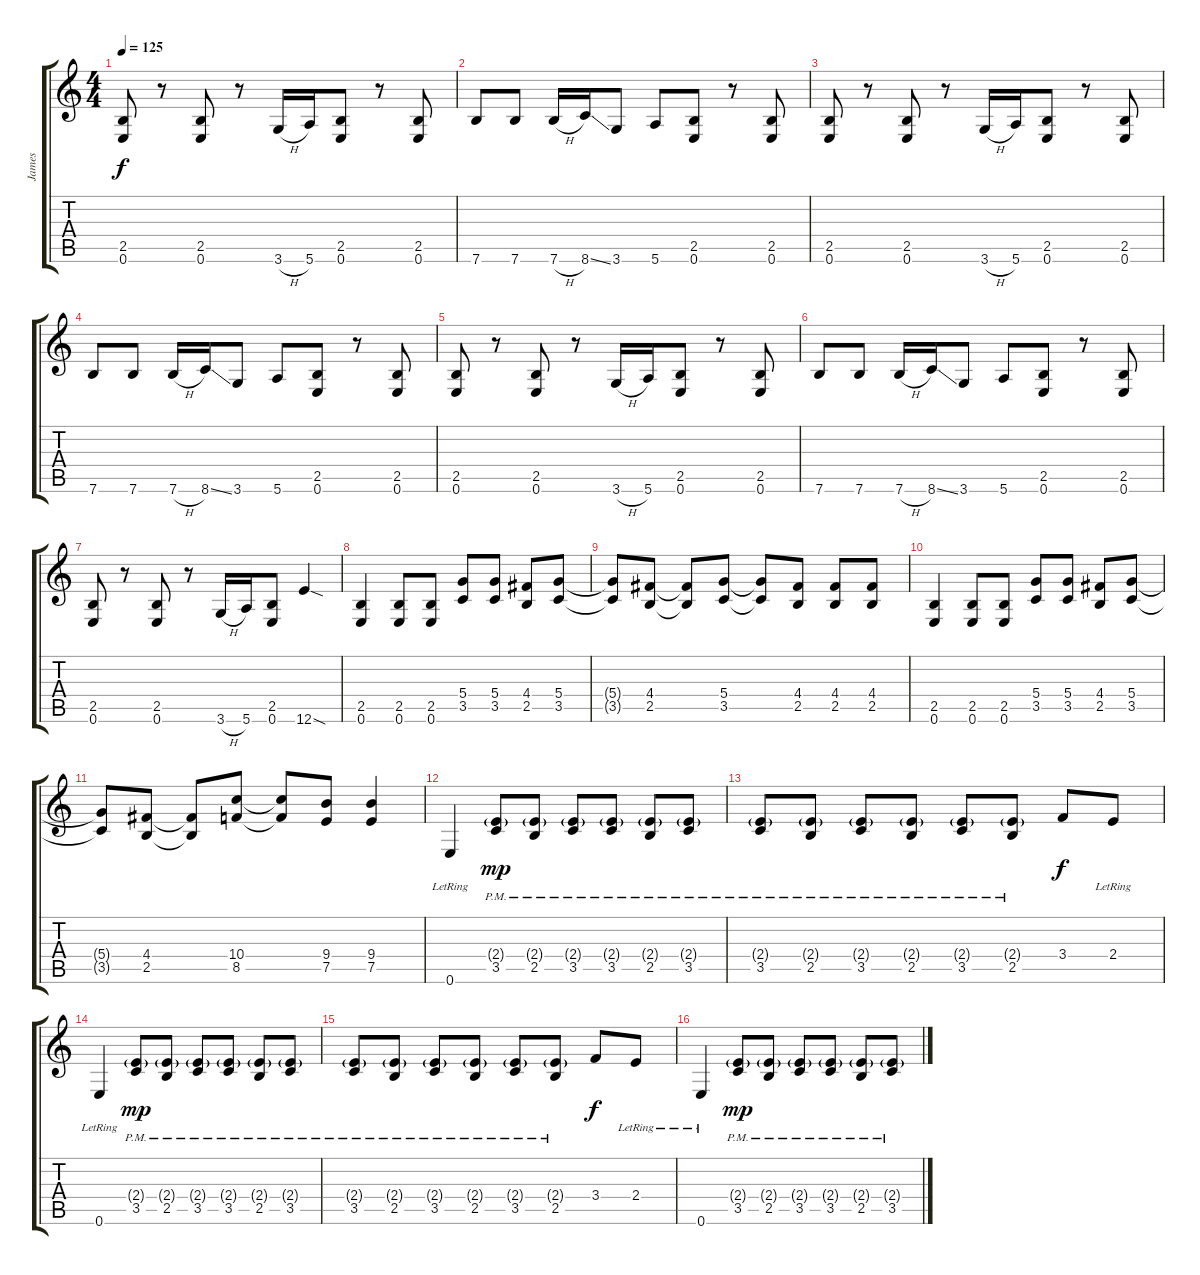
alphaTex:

\track ("James" "James") {instrument electricguitarclean}
\staff {score tabs}
\tuning (E4 B3 G3 D3 A2 E2) {hide}
\ts (4 4)
\tempo 125
\clef g2
\ks c
(2.5 0.6).8{dy f} r.8 (2.5 0.6).8 r.8 3.6{h}.16 5.6.16 (2.5 0.6).8 r.8 (2.5 0.6).8 |
7.6.8 7.6.8 7.6{h}.16 8.6{ss}.16 3.6.8 5.6.8 (2.5 0.6).8 r.8 (2.5 0.6).8 |
(2.5 0.6).8 r.8 (2.5 0.6).8 r.8 3.6{h}.16 5.6.16 (2.5 0.6).8 r.8 (2.5 0.6).8 |
7.6.8 7.6.8 7.6{h}.16 8.6{ss}.16 3.6.8 5.6.8 (2.5 0.6).8 r.8 (2.5 0.6).8 |
(2.5 0.6).8 r.8 (2.5 0.6).8 r.8 3.6{h}.16 5.6.16 (2.5 0.6).8 r.8 (2.5 0.6).8 |
7.6.8 7.6.8 7.6{h}.16 8.6{ss}.16 3.6.8 5.6.8 (2.5 0.6).8 r.8 (2.5 0.6).8 |
(2.5 0.6).8 r.8 (2.5 0.6).8 r.8 3.6{h}.16 5.6.16 (2.5 0.6).8 12.6{sod}.4 |
(2.5 0.6).4 (2.5 0.6).8 (2.5 0.6).8 (5.4 3.5).8 (5.4 3.5).8 (4.4 2.5).8 (5.4 3.5).8 |
(5.4{t} 3.5{t}).8 (4.4 2.5).8 (4.4{t} 2.5{t}).8 (5.4 3.5).8 (5.4{t} 3.5{t}).8 (4.4 2.5).8 (4.4 2.5).8 (4.4 2.5).8 |
(2.5 0.6).4 (2.5 0.6).8 (2.5 0.6).8 (5.4 3.5).8 (5.4 3.5).8 (4.4 2.5).8 (5.4 3.5).8 |
(5.4{t} 3.5{t}).8 (4.4 2.5).8 (4.4{t} 2.5{t}).8 (10.4 8.5).8 (10.4{t} 8.5{t}).8 (9.4 7.5).8 (9.4 7.5).4 |
0.6{lr}.4{instrument electricguitarclean} (2.4{g pm} 3.5{pm}).8{dy mp} (2.4{g pm} 2.5{pm}).8 (2.4{g pm} 3.5{pm}).8 (2.4{g pm} 3.5{pm}).8 (2.4{g pm} 2.5{pm}).8 (2.4{g pm} 3.5{pm}).8 |
(2.4{g pm} 3.5{pm}).8 (2.4{g pm} 2.5{pm}).8 (2.4{g pm} 3.5{pm}).8 (2.4{g pm} 2.5{pm}).8 (2.4{g pm} 3.5{pm}).8 (2.4{g pm} 2.5{pm}).8 3.4.8{dy f} 2.4{lr}.8 |
0.6{lr}.4 (2.4{g pm} 3.5{pm}).8{dy mp} (2.4{g pm} 2.5{pm}).8 (2.4{g pm} 3.5{pm}).8 (2.4{g pm} 3.5{pm}).8 (2.4{g pm} 2.5{pm}).8 (2.4{g pm} 3.5{pm}).8 |
(2.4{g pm} 3.5{pm}).8 (2.4{g pm} 2.5{pm}).8 (2.4{g pm} 3.5{pm}).8 (2.4{g pm} 2.5{pm}).8 (2.4{g pm} 3.5{pm}).8 (2.4{g pm} 2.5{pm}).8 3.4.8{dy f} 2.4{lr}.8 |
0.6{lr}.4 (2.4{g pm} 3.5{pm}).8{dy mp} (2.4{g pm} 2.5{pm}).8 (2.4{g pm} 3.5{pm}).8 (2.4{g pm} 3.5{pm}).8 (2.4{g pm} 2.5{pm}).8 (2.4{g pm} 3.5{pm}).8
